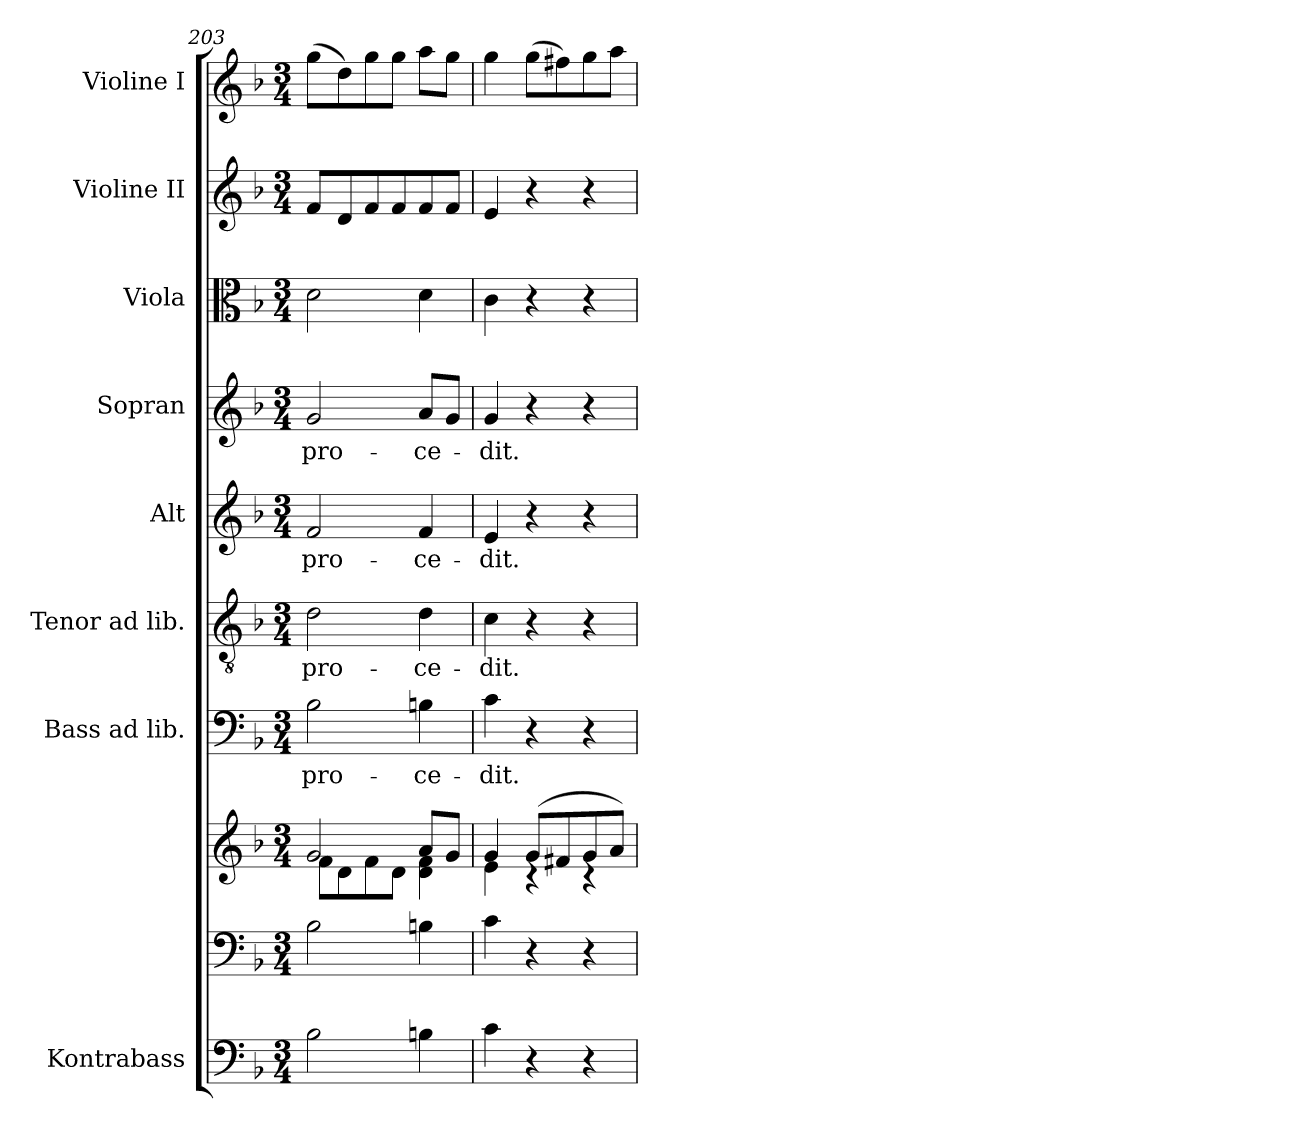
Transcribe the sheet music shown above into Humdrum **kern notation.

**kern	**kern	**kern	**kern	**text	**kern	**text	**kern	**text	**kern	**text	**kern	**kern	**kern
*part9	*part8	*part8	*part7	*part7	*part6	*part6	*part5	*part5	*part4	*part4	*part3	*part2	*part1
*staff10	*staff9	*staff8	*staff7	*staff7	*staff6	*staff6	*staff5	*staff5	*staff4	*staff4	*staff3	*staff2	*staff1
*I"Kontrabass	*	*	*I"Bass ad lib.	*	*I"Tenor ad lib.	*	*I"Alt	*	*I"Sopran	*	*I"Viola	*I"Violine II	*I"Violine I
*I'Kb.	*	*	*I'B.	*	*I'T.	*	*I'A.	*	*I'S.	*	*I'Vla.	*I'Vl. II	*I'Vl. I
*clefF4	*clefF4	*clefG2	*clefF4	*	*clefGv2	*	*clefG2	*	*clefG2	*	*clefC3	*clefG2	*clefG2
*ITrd7c12	*	*	*	*	*	*	*	*	*	*	*	*	*
*k[b-]	*k[b-]	*k[b-]	*k[b-]	*	*k[b-]	*	*k[b-]	*	*k[b-]	*	*k[b-]	*k[b-]	*k[b-]
*F:	*F:	*F:	*F:	*	*F:	*	*F:	*	*F:	*	*F:	*F:	*F:
*M3/4	*M3/4	*M3/4	*M3/4	*	*M3/4	*	*M3/4	*	*M3/4	*	*M3/4	*M3/4	*M3/4
=203	=203	=203	=203	=203	=203	=203	=203	=203	=203	=203	=203	=203	=203
*	*	*^	*	*	*	*	*	*	*	*	*	*	*
!	!	!	!	!	!LO:LY:b	!	!LO:LY:b	!	!LO:LY:b	!	!LO:LY:b	!	!	!
2BB-\	2B-\	2g/	8f\L	2B-\	pro-	2d\	pro-	2f/	pro-	2g/	pro-	2d\	8f/L	(>8gg\L
.	.	.	8d\	.	.	.	.	.	.	.	.	.	8d/	8dd\)
.	.	.	8f\	.	.	.	.	.	.	.	.	.	8f/	8gg\
.	.	.	8d\J	.	.	.	.	.	.	.	.	.	8f/	8gg\J
!	!	!	!	!	!LO:LY:b	!	!LO:LY:b	!	!LO:LY:b	!	!LO:LY:b	!	!	!
4BBn\	4Bn\	8a/L	4d\ 4f\	4Bn\	-ce-	4d\	-ce-	4f/	-ce-	8a/L	-ce-	4d\	8f/	8aa\L
.	.	8g/J	.	.	.	.	.	.	.	8g/J	.	.	8f/J	8gg\J
=204	=204	=204	=204	=204	=204	=204	=204	=204	=204	=204	=204	=204	=204	=204
!	!	!	!	!	!LO:LY:b	!	!LO:LY:b	!	!LO:LY:b	!	!LO:LY:b	!	!	!
4C\	4c\	4g/	4e\	4c\	-dit.	4c\	-dit.	4e/	-dit.	4g/	-dit.	4c\	4e/	4gg\
4r	4r	(>8g/L	4rB	4r	.	4r	.	4r	.	4r	.	4r	4r	(>8gg\L
.	.	8f#X/	.	.	.	.	.	.	.	.	.	.	.	8ff#X\)
4r	4r	8g/	4rB	4r	.	4r	.	4r	.	4r	.	4r	4r	8gg\
.	.	8a/J)	.	.	.	.	.	.	.	.	.	.	.	8aa\J
*	*	*v	*v	*	*	*	*	*	*	*	*	*	*	*
=	=	=	=	=	=	=	=	=	=	=	=	=	=
*-	*-	*-	*-	*-	*-	*-	*-	*-	*-	*-	*-	*-	*-
